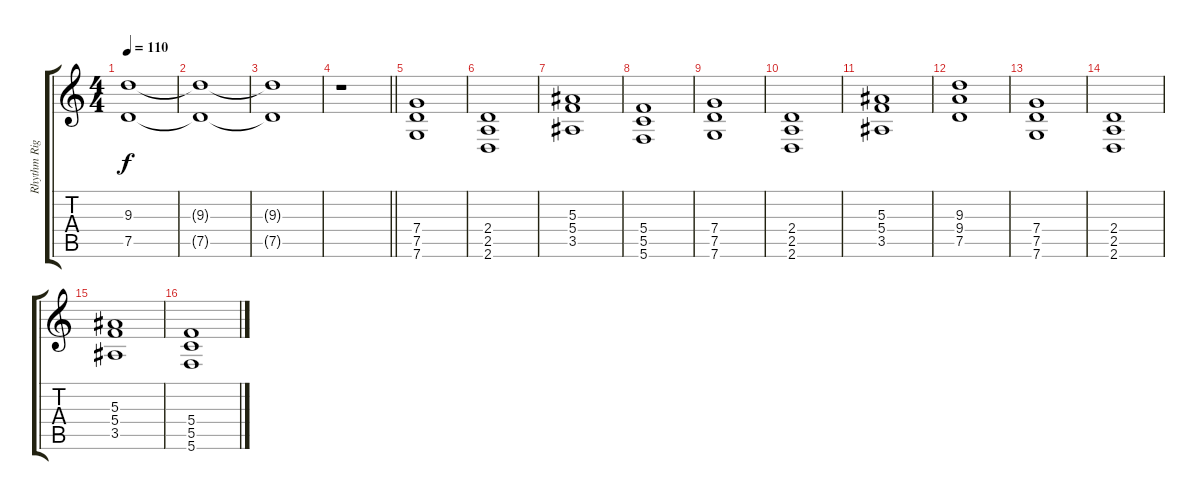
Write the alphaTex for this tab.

\track ("Rhythm Right" "Rhythm Rig") {instrument distortionguitar}
\staff {score tabs}
\tuning (D4 A3 F3 C3 G2 C2) {hide}
\ts (4 4)
\tempo 110
\clef g2
\ks c
(9.3 7.5).1{dy f} |
(9.3{t} 7.5{t}).1 |
(9.3{t} 7.5{t}).1 |
\barLineRight lightlight
r.1 |
(7.4 7.5 7.6).1 |
(2.4 2.5 2.6).1 |
(5.3 5.4 3.5).1 |
(5.4 5.5 5.6).1 |
(7.4 7.5 7.6).1 |
(2.4 2.5 2.6).1 |
(5.3 5.4 3.5).1 |
(9.3 9.4 7.5).1 |
(7.4 7.5 7.6).1 |
(2.4 2.5 2.6).1 |
(5.3 5.4 3.5).1 |
(5.4 5.5 5.6).1
